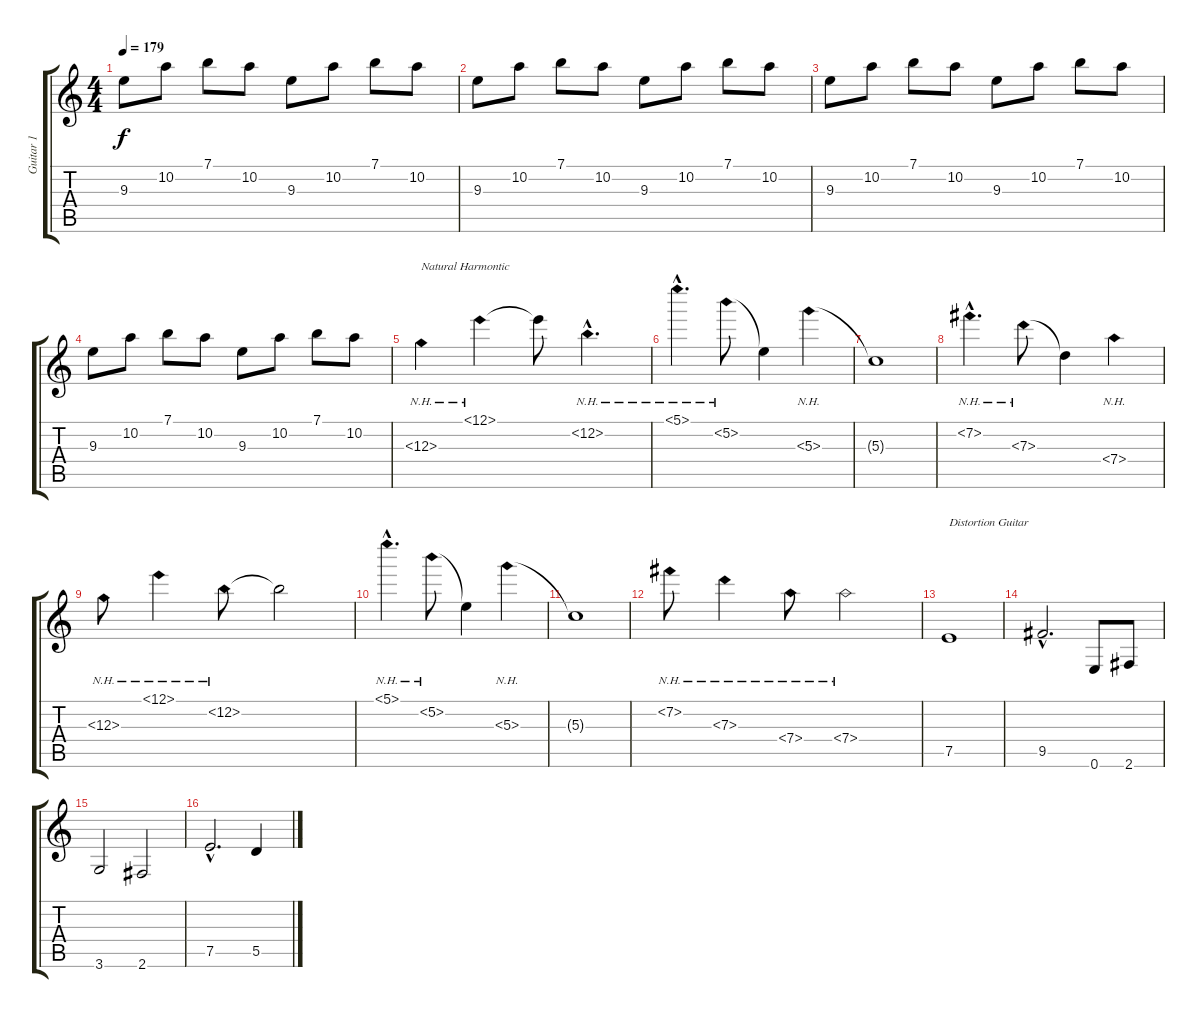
\track ("Guitar 1" "Guitar 1") {instrument distortionguitar}
\staff {score tabs}
\tuning (E4 B3 G3 D3 A2 E2) {hide}
\ts (4 4)
\tempo 179
\clef g2
\ks c
9.3.8{dy f} 10.2.8 7.1.8 10.2.8 9.3.8 10.2.8 7.1.8 10.2.8 |
9.3.8 10.2.8 7.1.8 10.2.8 9.3.8 10.2.8 7.1.8 10.2.8 |
9.3.8 10.2.8 7.1.8 10.2.8 9.3.8 10.2.8 7.1.8 10.2.8 |
9.3.8 10.2.8 7.1.8 10.2.8 9.3.8 10.2.8 7.1.8 10.2.8 |
12.3{nh}.4{txt "Natural Harmontic"} 12.1{nh}.4 12.1{t}.8 12.2{nh hac}.4{d} |
5.1{nh hac}.4{d} 5.2{nh}.8 5.2{t}.4 5.3{nh}.4 |
5.3{t}.1 |
7.2{nh hac}.4{d} 7.3{nh}.8 7.3{t}.4 7.4{nh}.4 |
12.3{nh}.8 12.1{nh}.4 12.2{nh}.8 12.2{t}.2 |
5.1{nh hac}.4{d} 5.2{nh}.8 5.2{t}.4 5.3{nh}.4 |
5.3{t}.1 |
7.2{nh}.8 7.3{nh}.4 7.4{nh}.8 7.4{nh}.2 |
7.5.1{txt "Distortion Guitar" instrument distortionguitar} |
9.5{hac}.2{d} 0.6.8 2.6.8 |
3.6.2 2.6.2 |
7.5{hac}.2{d} 5.5.4
